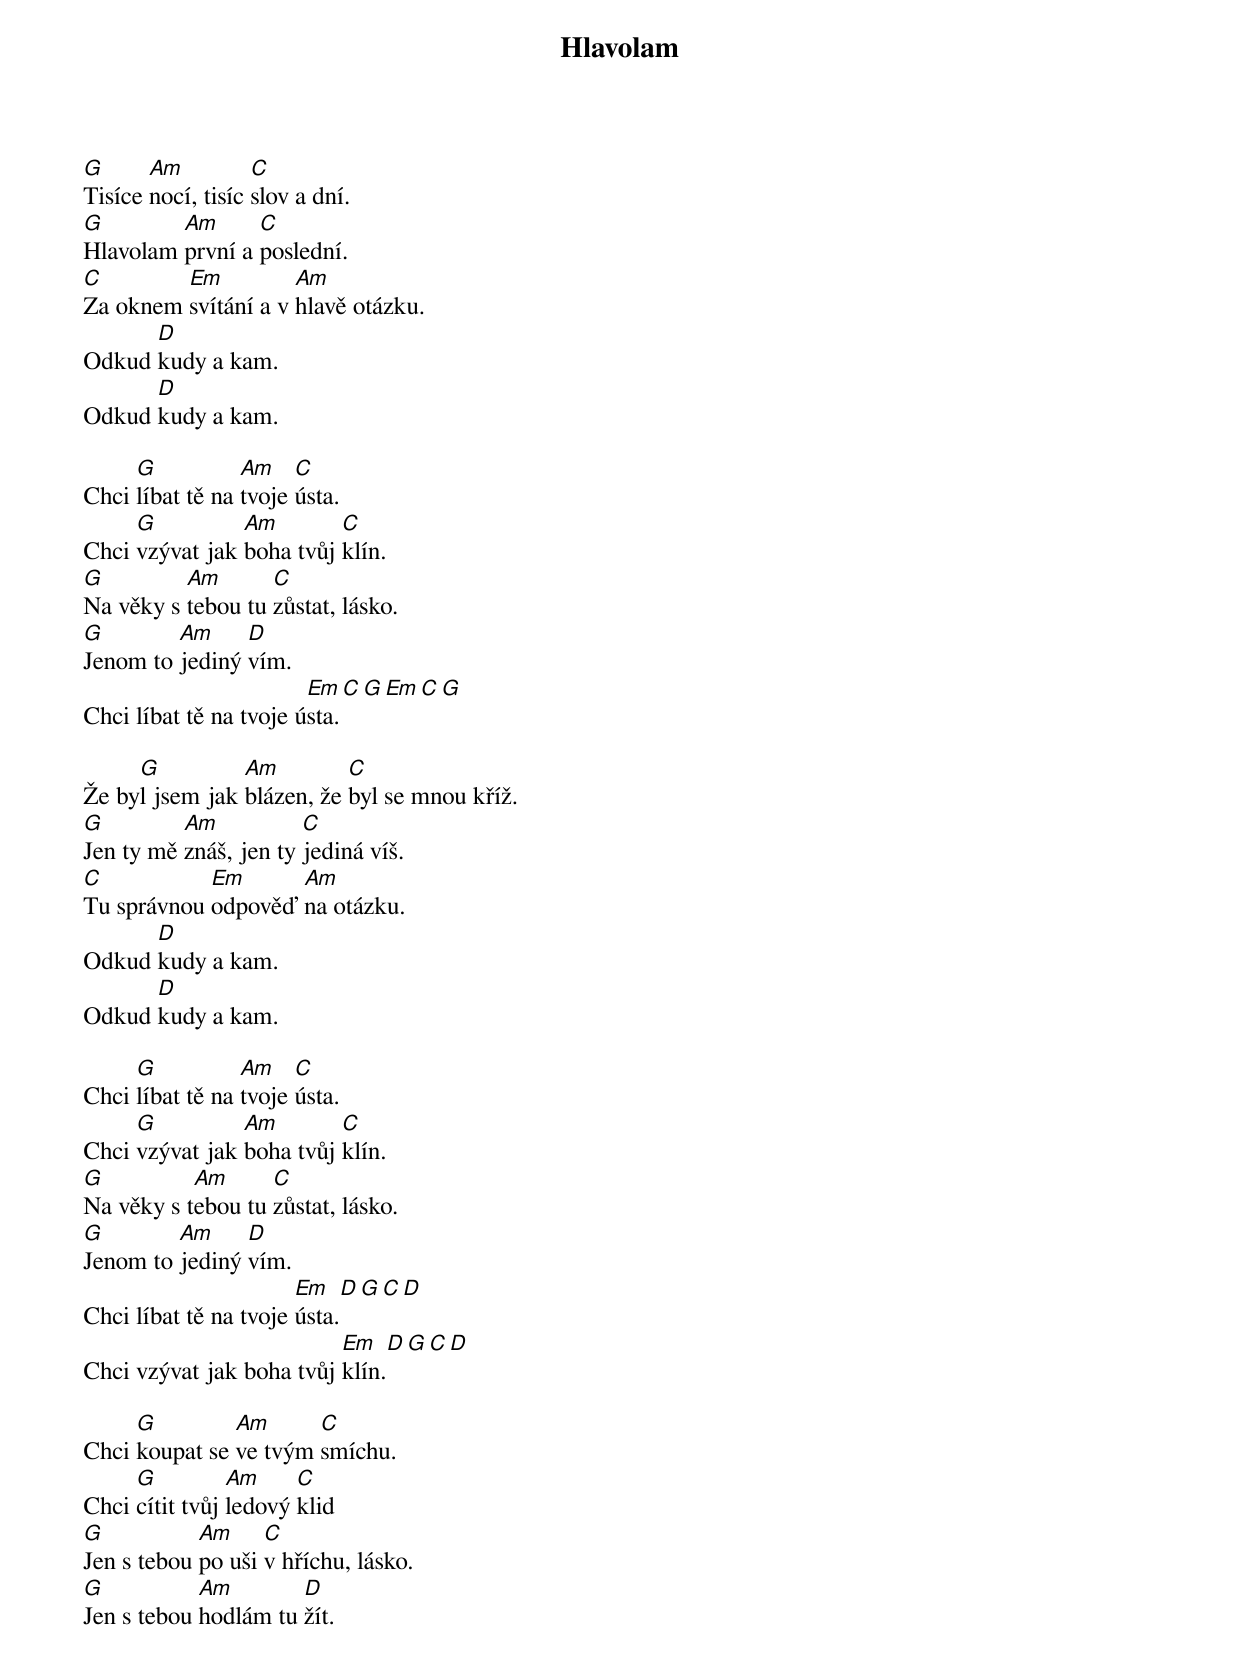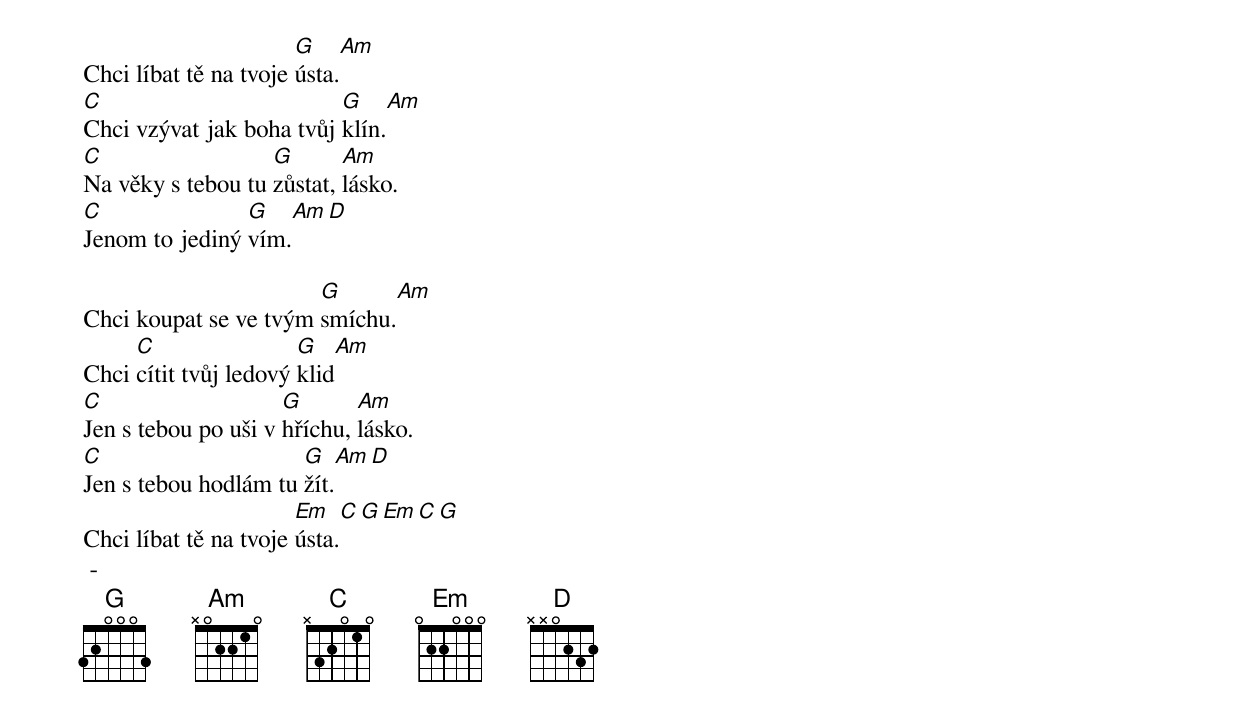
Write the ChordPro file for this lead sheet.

{title: Hlavolam}
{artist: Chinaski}
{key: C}

[G]Tisíce [Am]nocí, tisíc [C]slov a dní.
[G]Hlavolam [Am]první a [C]poslední.
[C]Za oknem [Em]svítání a v [Am]hlavě otázku.
Odkud [D]kudy a kam.
Odkud [D]kudy a kam.

Chci [G]líbat tě na [Am]tvoje [C]ústa.
Chci [G]vzývat jak [Am]boha tvůj [C]klín.
[G]Na věky s [Am]tebou tu [C]zůstat, lásko.
[G]Jenom to [Am]jediný [D]vím.
Chci líbat tě na tvoje ú[Em]sta.[C][G][Em][C][G]

Že by[G]l jsem jak [Am]blázen, že [C]byl se mnou kříž.
[G]Jen ty mě [Am]znáš, jen ty [C]jediná víš.
[C]Tu správnou [Em]odpověď [Am]na otázku.
Odkud [D]kudy a kam.
Odkud [D]kudy a kam.

Chci [G]líbat tě na [Am]tvoje [C]ústa.
Chci [G]vzývat jak [Am]boha tvůj [C]klín.
[G]Na věky s t[Am]ebou tu [C]zůstat, lásko.
[G]Jenom to [Am]jediný [D]vím.
Chci líbat tě na tvoje [Em]ústa.[D][G][C][D]
Chci vzývat jak boha tvůj [Em]klín.[D][G][C][D]

Chci [G]koupat se [Am]ve tvým [C]smíchu.
Chci [G]cítit tvůj [Am]ledový [C]klid
[G]Jen s tebou [Am]po uši [C]v hříchu, lásko.
[G]Jen s tebou [Am]hodlám tu [D]žít.

Chci líbat tě na tvoje [G]ústa.[Am]
[C]Chci vzývat jak boha tvůj [G]klín.[Am]
[C]Na věky s tebou tu [G]zůstat, [Am]lásko.
[C]Jenom to jediný [G]vím.[Am][D]

Chci koupat se ve tvým [G]smíchu.[Am]
Chci [C]cítit tvůj ledový [G]klid[Am]
[C]Jen s tebou po uši v [G]hříchu, [Am]lásko.
[C]Jen s tebou hodlám tu [G]žít.[Am][D]
Chci líbat tě na tvoje [Em]ústa.[C][G][Em][C][G]
 -
